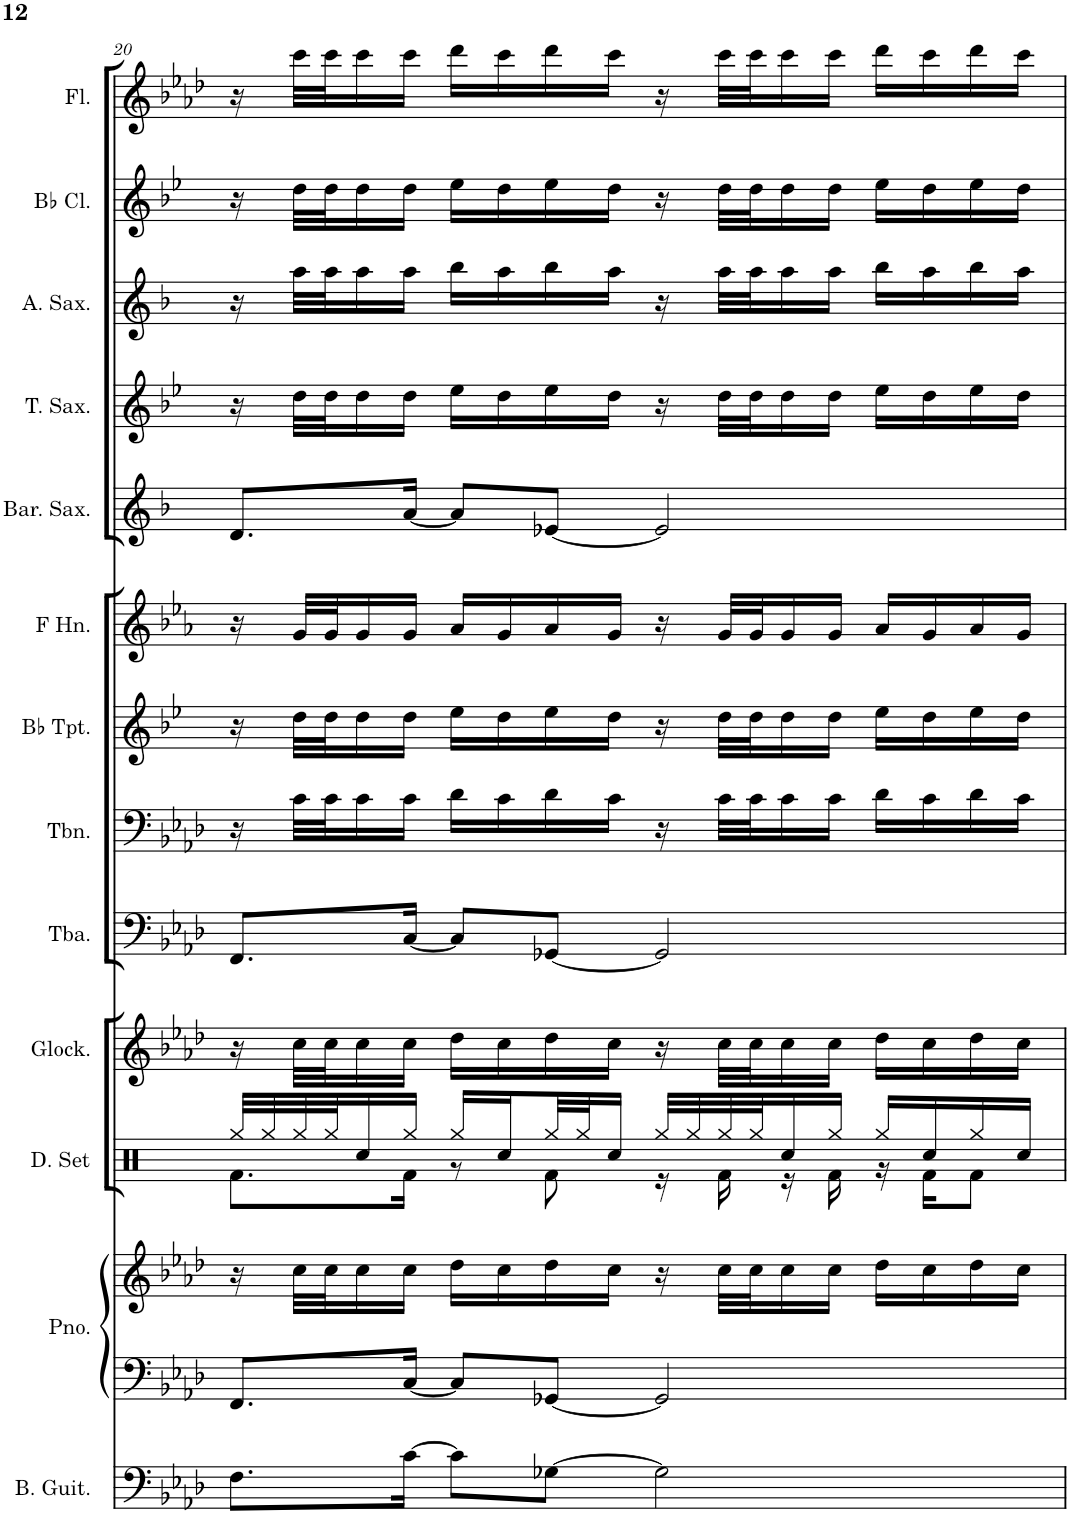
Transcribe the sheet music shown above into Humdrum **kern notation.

**kern	**kern	**kern	**kern	**kern	**kern	**kern	**kern	**kern	**kern	**kern	**kern	**kern
*part12	*part11	*part11	*part10	*part9	*part8	*part7	*part6	*part5	*part4	*part3	*part2	*part1
*staff13	*staff12	*staff11	*staff10	*staff9	*staff8	*staff7	*staff6	*staff5	*staff4	*staff3	*staff2	*staff1
*I"Bass Guitar	*I"Piano	*	*I"Glockenspiel	*I"Tuba	*I"Trombone	*I"Bb Trumpet	*I"Horn in F	*I"Baritone Saxophone	*I"Tenor Saxophone	*I"Alto Saxophone	*I"Bb Clarinet	*I"Flute
*I'B. Guit.	*I'Pno.	*	*I'Glock.	*I'Tba.	*I'Tbn.	*I'Bb Tpt.	*	*I'Bar. Sax.	*I'T. Sax.	*I'A. Sax.	*I'Bb Cl.	*I'Fl.
!!LO:PB:g=z
*clefF4	*clefF4	*clefG2	*clefG2	*clefF4	*clefF4	*clefG2	*clefG2	*clefG2	*clefG2	*clefG2	*clefG2	*clefG2
*Trd7c12	*	*	*Trd-14c-24	*	*	*Trd1c2	*Trd4c7	*Trd12c21	*Trd8c14	*Trd5c9	*Trd1c2	*
*k[b-e-a-d-]	*k[b-e-a-d-]	*k[b-e-a-d-]	*k[b-e-a-d-]	*k[b-e-a-d-]	*k[b-e-a-d-]	*k[b-e-]	*k[b-e-a-]	*k[b-]	*k[b-e-]	*k[b-]	*k[b-e-]	*k[b-e-a-d-]
*M4/4	*M4/4	*M4/4	*M4/4	*M4/4	*M4/4	*M4/4	*M4/4	*M4/4	*M4/4	*M4/4	*M4/4	*M4/4
=20	=20	=20	=20	=20	=20	=20	=20	=20	=20	=20	=20	=20
8.F\L	8.FF/L	16r	16r	8.FF/L	16r	16r	16r	8.d/L	16r	16r	16r	16r
.	.	32cc\LLL	32cc\LLL	.	32c\LLL	32dd\LLL	32g/LLL	.	32dd\LLL	32aa\LLL	32dd\LLL	32ccc\LLL
.	.	32cc\J	32cc\J	.	32c\J	32dd\J	32g/J	.	32dd\J	32aa\J	32dd\J	32ccc\J
.	.	16cc\	16cc\	.	16c\	16dd\	16g/	.	16dd\	16aa\	16dd\	16ccc\
[16c\Jk	[16C/Jk	16cc\JJ	16cc\JJ	[16C/Jk	16c\JJ	16dd\JJ	16g/JJ	[16a/Jk	16dd\JJ	16aa\JJ	16dd\JJ	16ccc\JJ
8c\L]	8C/L]	16dd-\LL	16dd-\LL	8C/L]	16d-\LL	16ee-\LL	16a-/LL	8a/L]	16ee-\LL	16bb-\LL	16ee-\LL	16ddd-\LL
.	.	16cc\	16cc\	.	16c\	16dd\	16g/	.	16dd\	16aa\	16dd\	16ccc\
[8G-X\J	[8GG-X/J	16dd-\	16dd-\	[8GG-X/J	16d-\	16ee-\	16a-/	[8e-X/J	16ee-\	16bb-\	16ee-\	16ddd-\
.	.	16cc\JJ	16cc\JJ	.	16c\JJ	16dd\JJ	16g/JJ	.	16dd\JJ	16aa\JJ	16dd\JJ	16ccc\JJ
2G-\]	2GG-/]	16r	16r	2GG-/]	16r	16r	16r	2e-/]	16r	16r	16r	16r
.	.	32cc\LLL	32cc\LLL	.	32c\LLL	32dd\LLL	32g/LLL	.	32dd\LLL	32aa\LLL	32dd\LLL	32ccc\LLL
.	.	32cc\J	32cc\J	.	32c\J	32dd\J	32g/J	.	32dd\J	32aa\J	32dd\J	32ccc\J
.	.	16cc\	16cc\	.	16c\	16dd\	16g/	.	16dd\	16aa\	16dd\	16ccc\
.	.	16cc\JJ	16cc\JJ	.	16c\JJ	16dd\JJ	16g/JJ	.	16dd\JJ	16aa\JJ	16dd\JJ	16ccc\JJ
.	.	16dd-\LL	16dd-\LL	.	16d-\LL	16ee-\LL	16a-/LL	.	16ee-\LL	16bb-\LL	16ee-\LL	16ddd-\LL
.	.	16cc\	16cc\	.	16c\	16dd\	16g/	.	16dd\	16aa\	16dd\	16ccc\
.	.	16dd-\	16dd-\	.	16d-\	16ee-\	16a-/	.	16ee-\	16bb-\	16ee-\	16ddd-\
.	.	16cc\JJ	16cc\JJ	.	16c\JJ	16dd\JJ	16g/JJ	.	16dd\JJ	16aa\JJ	16dd\JJ	16ccc\JJ
=	=	=	=	=	=	=	=	=	=	=	=	=
*-	*-	*-	*-	*-	*-	*-	*-	*-	*-	*-	*-	*-
